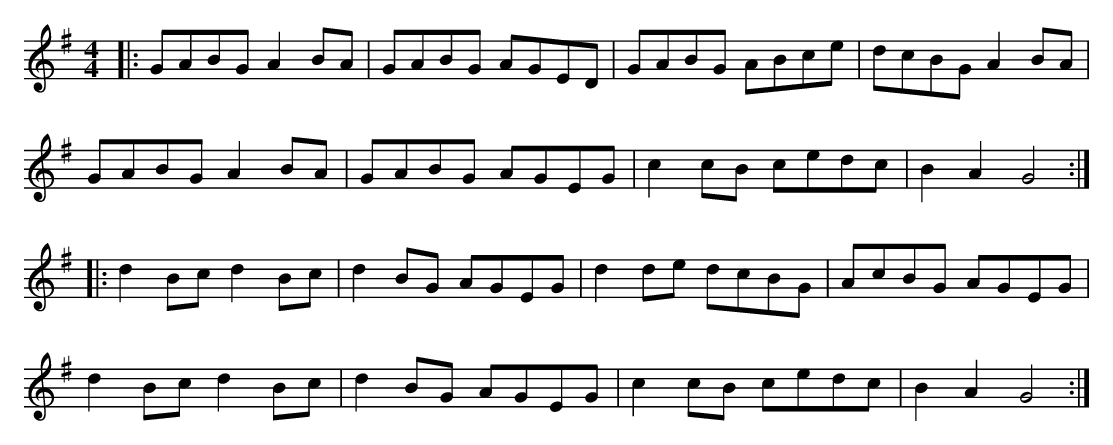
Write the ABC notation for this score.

X:1
M:4/4
K:G
|:GABG A2 BA| GABG AGED|GABG ABce|dcBG A2 BA|
GABG A2 BA|GABG AGEG|c2 cB cedc|B2 A2 G4:|
|:d2 Bc d2 Bc|d2 BG AGEG|d2 de dcBG|AcBG AGEG|
d2 Bc d2 Bc|d2 BG AGEG|c2 cB cedc|B2 A2 G4:|
